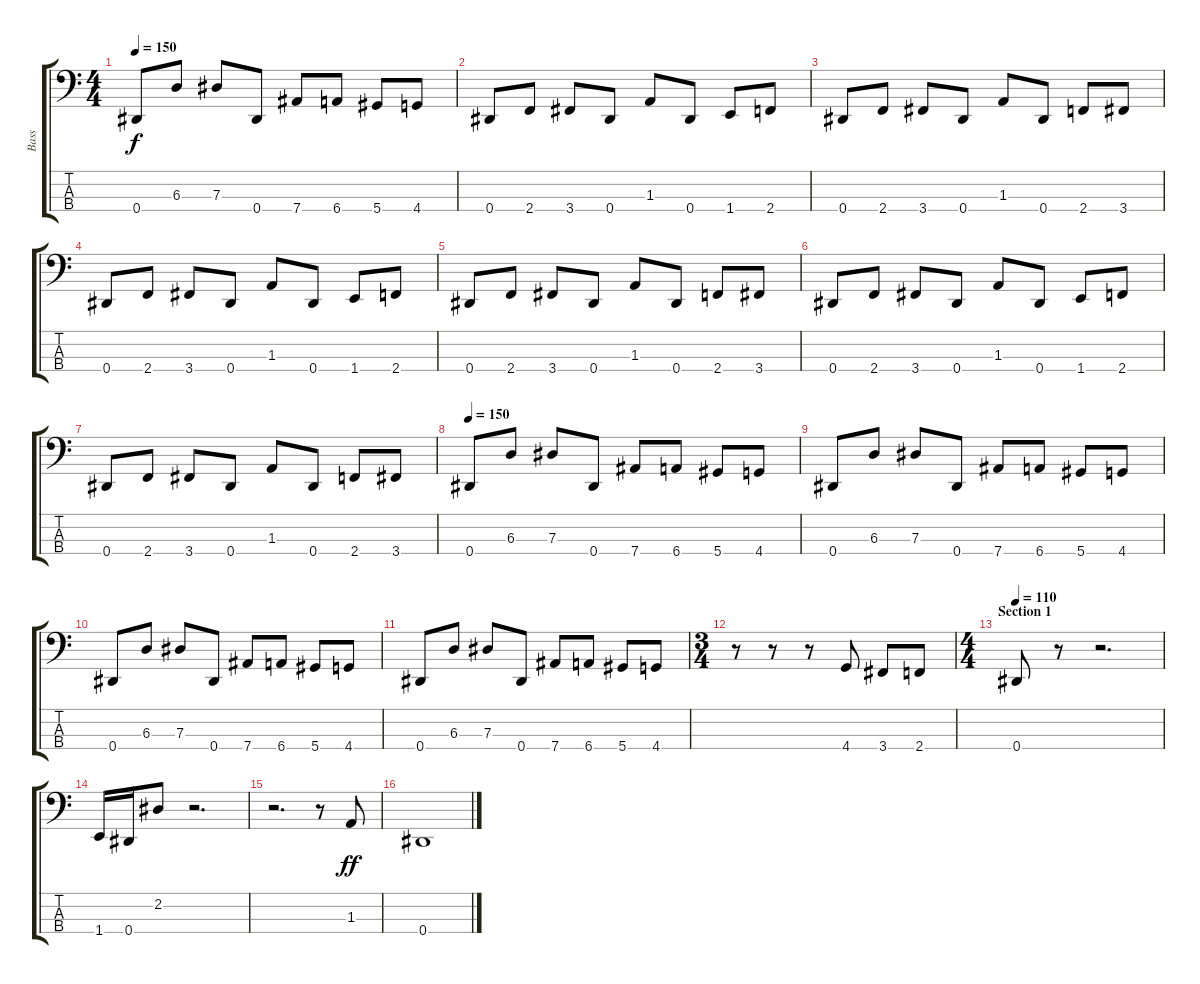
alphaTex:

\track ("Bass" "Bass") {instrument electricbasspick}
\staff {score tabs}
\tuning (Gb2 Db2 Ab1 Eb1) {hide}
\ts (4 4)
\tempo 150
\clef f4
\ks c
0.4.8{dy f} 6.3.8 7.3.8 0.4.8 7.4.8 6.4.8 5.4.8 4.4.8 |
0.4.8 2.4.8 3.4.8 0.4.8 1.3.8 0.4.8 1.4.8 2.4.8 |
0.4.8 2.4.8 3.4.8 0.4.8 1.3.8 0.4.8 2.4.8 3.4.8 |
0.4.8 2.4.8 3.4.8 0.4.8 1.3.8 0.4.8 1.4.8 2.4.8 |
0.4.8 2.4.8 3.4.8 0.4.8 1.3.8 0.4.8 2.4.8 3.4.8 |
0.4.8 2.4.8 3.4.8 0.4.8 1.3.8 0.4.8 1.4.8 2.4.8 |
0.4.8 2.4.8 3.4.8 0.4.8 1.3.8 0.4.8 2.4.8 3.4.8 |
\tempo 150
0.4.8 6.3.8 7.3.8 0.4.8 7.4.8 6.4.8 5.4.8 4.4.8 |
0.4.8 6.3.8 7.3.8 0.4.8 7.4.8 6.4.8 5.4.8 4.4.8 |
0.4.8 6.3.8 7.3.8 0.4.8 7.4.8 6.4.8 5.4.8 4.4.8 |
0.4.8 6.3.8 7.3.8 0.4.8 7.4.8 6.4.8 5.4.8 4.4.8 |
\ts (3 4)
r.8 r.8 r.8 4.4.8 3.4.8 2.4.8 |
\ts (4 4)
\section ("" "Section 1")
\tempo 110
0.4.8 r.8 r.2{d} |
1.4.16 0.4.16 2.2.8 r.2{d} |
r.2{d} r.8 1.3.8{dy ff} |
0.4.1
